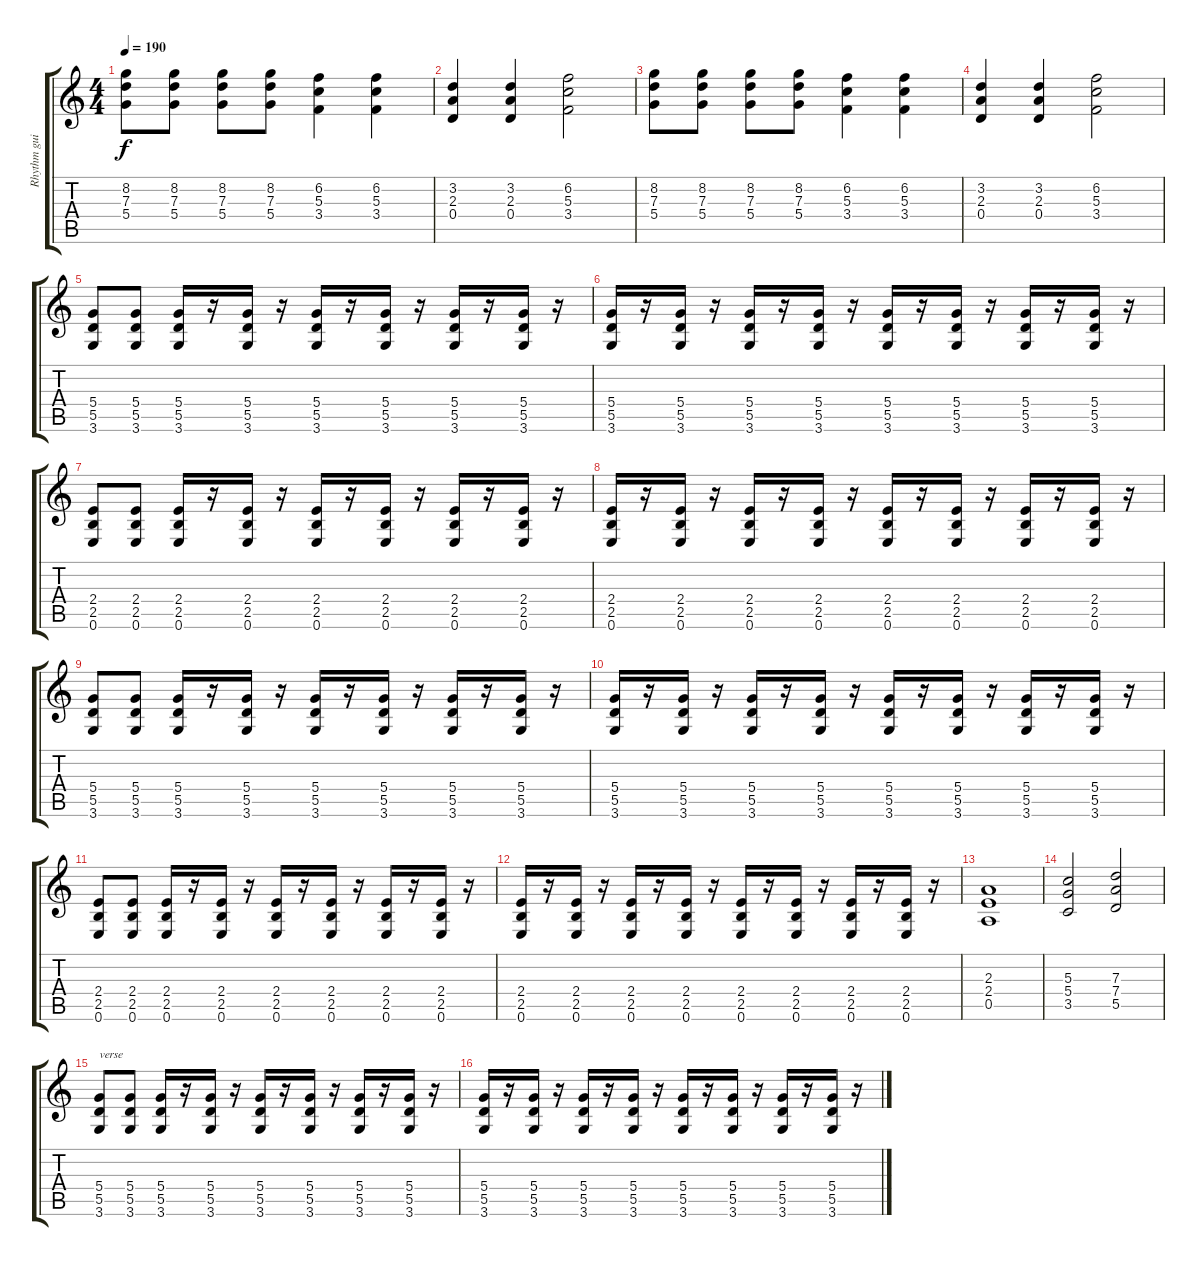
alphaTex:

\track ("Rhythm guitar" "Rhythm gui") {instrument distortionguitar}
\staff {score tabs}
\tuning (E4 B3 G3 D3 A2 E2) {hide}
\ts (4 4)
\tempo 190
\clef g2
\ks c
(8.2 7.3 5.4).8{dy f instrument distortionguitar} (8.2 7.3 5.4).8 (8.2 7.3 5.4).8 (8.2 7.3 5.4).8 (6.2 5.3 3.4).4 (6.2 5.3 3.4).4 |
(3.2 2.3 0.4).4 (3.2 2.3 0.4).4 (6.2 5.3 3.4).2 |
(8.2 7.3 5.4).8 (8.2 7.3 5.4).8 (8.2 7.3 5.4).8 (8.2 7.3 5.4).8 (6.2 5.3 3.4).4 (6.2 5.3 3.4).4 |
(3.2 2.3 0.4).4 (3.2 2.3 0.4).4 (6.2 5.3 3.4).2 |
(5.4 5.5 3.6).8 (5.4 5.5 3.6).8 (5.4 5.5 3.6).16 r.16 (5.4 5.5 3.6).16 r.16 (5.4 5.5 3.6).16 r.16 (5.4 5.5 3.6).16 r.16 (5.4 5.5 3.6).16 r.16 (5.4 5.5 3.6).16 r.16 |
(5.4 5.5 3.6).16 r.16 (5.4 5.5 3.6).16 r.16 (5.4 5.5 3.6).16 r.16 (5.4 5.5 3.6).16 r.16 (5.4 5.5 3.6).16 r.16 (5.4 5.5 3.6).16 r.16 (5.4 5.5 3.6).16 r.16 (5.4 5.5 3.6).16 r.16 |
(2.4 2.5 0.6).8 (2.4 2.5 0.6).8 (2.4 2.5 0.6).16 r.16 (2.4 2.5 0.6).16 r.16 (2.4 2.5 0.6).16 r.16 (2.4 2.5 0.6).16 r.16 (2.4 2.5 0.6).16 r.16 (2.4 2.5 0.6).16 r.16 |
(2.4 2.5 0.6).16 r.16 (2.4 2.5 0.6).16 r.16 (2.4 2.5 0.6).16 r.16 (2.4 2.5 0.6).16 r.16 (2.4 2.5 0.6).16 r.16 (2.4 2.5 0.6).16 r.16 (2.4 2.5 0.6).16 r.16 (2.4 2.5 0.6).16 r.16 |
(5.4 5.5 3.6).8 (5.4 5.5 3.6).8 (5.4 5.5 3.6).16 r.16 (5.4 5.5 3.6).16 r.16 (5.4 5.5 3.6).16 r.16 (5.4 5.5 3.6).16 r.16 (5.4 5.5 3.6).16 r.16 (5.4 5.5 3.6).16 r.16 |
(5.4 5.5 3.6).16 r.16 (5.4 5.5 3.6).16 r.16 (5.4 5.5 3.6).16 r.16 (5.4 5.5 3.6).16 r.16 (5.4 5.5 3.6).16 r.16 (5.4 5.5 3.6).16 r.16 (5.4 5.5 3.6).16 r.16 (5.4 5.5 3.6).16 r.16 |
(2.4 2.5 0.6).8 (2.4 2.5 0.6).8 (2.4 2.5 0.6).16 r.16 (2.4 2.5 0.6).16 r.16 (2.4 2.5 0.6).16 r.16 (2.4 2.5 0.6).16 r.16 (2.4 2.5 0.6).16 r.16 (2.4 2.5 0.6).16 r.16 |
(2.4 2.5 0.6).16 r.16 (2.4 2.5 0.6).16 r.16 (2.4 2.5 0.6).16 r.16 (2.4 2.5 0.6).16 r.16 (2.4 2.5 0.6).16 r.16 (2.4 2.5 0.6).16 r.16 (2.4 2.5 0.6).16 r.16 (2.4 2.5 0.6).16 r.16 |
(2.3 2.4 0.5).1 |
(5.3 5.4 3.5).2 (7.3 7.4 5.5).2 |
(5.4 5.5 3.6).8{txt "verse"} (5.4 5.5 3.6).8 (5.4 5.5 3.6).16 r.16 (5.4 5.5 3.6).16 r.16 (5.4 5.5 3.6).16 r.16 (5.4 5.5 3.6).16 r.16 (5.4 5.5 3.6).16 r.16 (5.4 5.5 3.6).16 r.16 |
(5.4 5.5 3.6).16 r.16 (5.4 5.5 3.6).16 r.16 (5.4 5.5 3.6).16 r.16 (5.4 5.5 3.6).16 r.16 (5.4 5.5 3.6).16 r.16 (5.4 5.5 3.6).16 r.16 (5.4 5.5 3.6).16 r.16 (5.4 5.5 3.6).16 r.16
